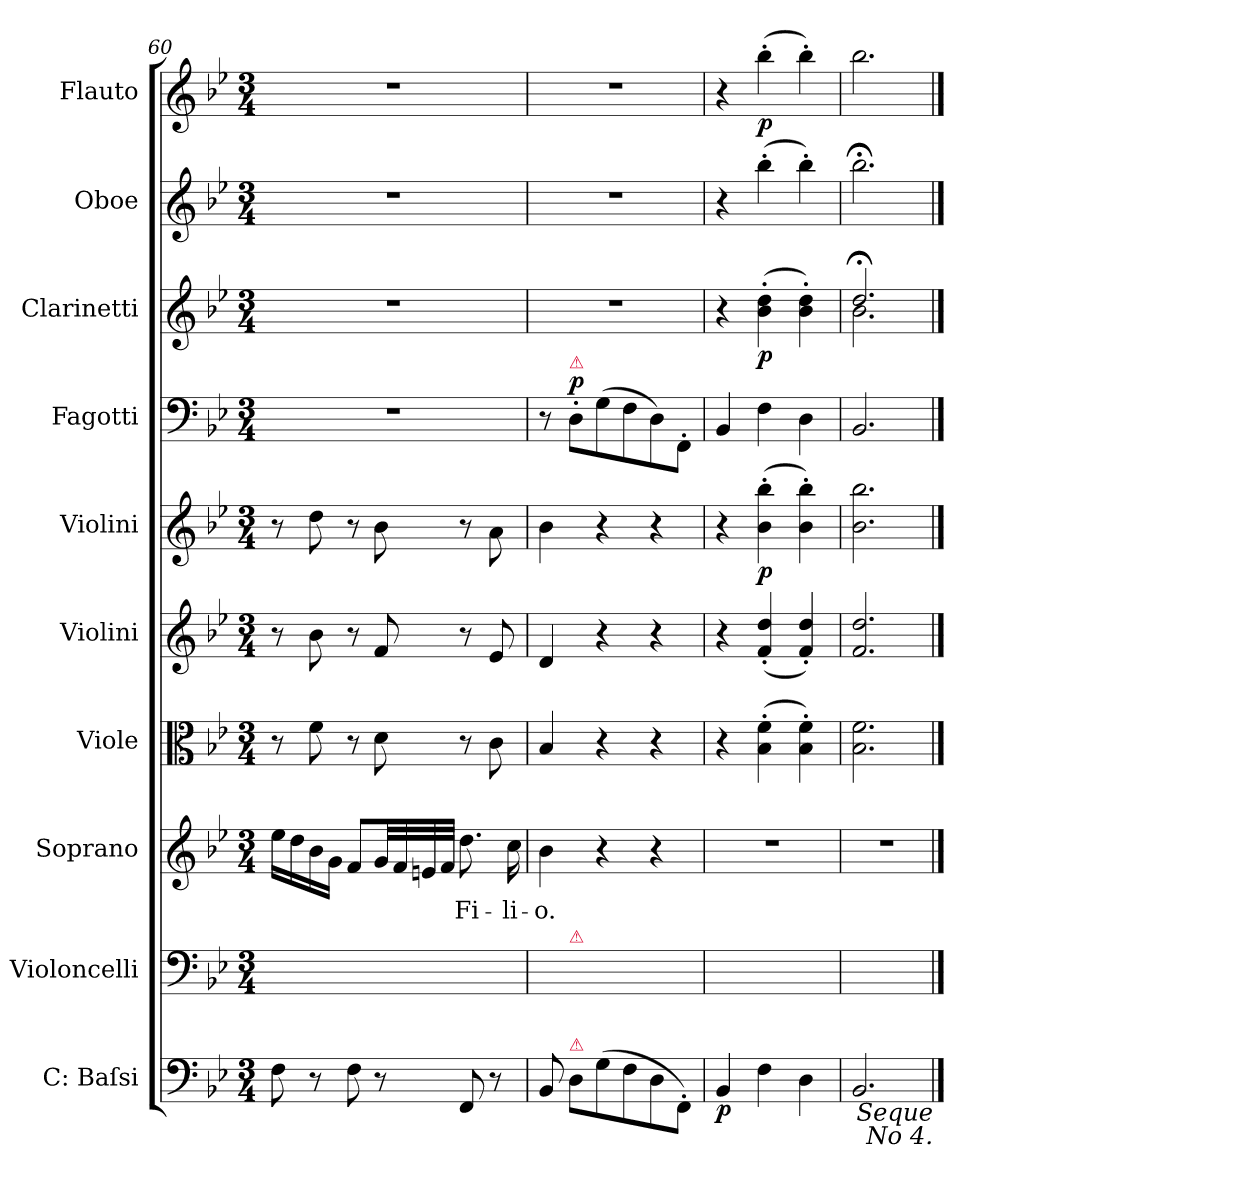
**kern	**dynam	**kern	**kern	**text	**kern	**kern	**kern	**dynam	**kern	**dynam	**kern	**dynam	**kern	**kern	**dynam
*part10	*part10	*part9	*part8	*part8	*part7	*part6	*part5	*part5	*part4	*part4	*part3	*part3	*part2	*part1	*part1
*staff10	*staff10	*staff9	*staff8	*staff8	*staff7	*staff6	*staff5	*staff5	*staff4	*staff4	*staff3	*staff3	*staff2	*staff1	*staff1
*I"C: Baſsi	*	*I"Violoncelli	*I"Soprano	*	*I"Viole	*I"Violini	*I"Violini	*	*I"Fagotti	*	*I"Clarinetti	*	*I"Oboe	*I"Flauto	*
*	*	*I'Vc	*I'S	*	*	*I'Vln	*I'Vln	*	*	*	*I'Cl	*	*I'Ob	*I'Fl	*
*clefF4	*	*clefF4	*clefG2	*	*clefC3	*clefG2	*clefG2	*	*clefF4	*	*clefG2	*	*clefG2	*clefG2	*
*k[b-e-]	*	*k[b-e-]	*k[b-e-]	*	*k[b-e-]	*k[b-e-]	*k[b-e-]	*	*k[b-e-]	*	*k[b-e-]	*	*k[b-e-]	*k[b-e-]	*
*B-:	*	*B-:	*B-:	*	*B-:	*B-:	*B-:	*	*B-:	*	*B-:	*	*B-:	*B-:	*
*M3/4	*	*M3/4	*M3/4	*	*M3/4	*M3/4	*M3/4	*	*M3/4	*	*M3/4	*	*M3/4	*M3/4	*
=60	=60	=60	=60	=60	=60	=60	=60	=60	=60	=60	=60	=60	=60	=60	=60
8F\	.	8F\yy	16ee-\LL	.	8r	8r	8r	.	2.r	.	2.r	.	2.r	2.r	.
.	.	.	16dd\	.	.	.	.	.	.	.	.	.	.	.	.
8r	.	8ryy	16b-\	.	8f\	8b-\	8dd\	.	.	.	.	.	.	.	.
.	.	.	16g\JJ	.	.	.	.	.	.	.	.	.	.	.	.
8F\	.	8F\yy	8f/L	.	8r	8r	8r	.	.	.	.	.	.	.	.
8r	.	8ryy	32g/LL	.	8d\	8f/	8b-\	.	.	.	.	.	.	.	.
.	.	.	32f/	.	.	.	.	.	.	.	.	.	.	.	.
.	.	.	32en/	.	.	.	.	.	.	.	.	.	.	.	.
.	.	.	32f/JJJ	.	.	.	.	.	.	.	.	.	.	.	.
8FF/	.	8FF/yy	8.dd\	Fi-	8r	8r	8r	.	.	.	.	.	.	.	.
8r	.	8ryy	.	.	8c\	8e-/	8a\	.	.	.	.	.	.	.	.
.	.	.	16cc\	-li-	.	.	.	.	.	.	.	.	.	.	.
=61	=61	=61	=61	=61	=61	=61	=61	=61	=61	=61	=61	=61	=61	=61	=61
8BB-/	.	8BB-/yy	4b-\	-o.	4B-/	4d/	4b-\	.	8r	.	2.r	.	2.r	2.r	.
!	!	!	!	!	!	!	!	!	!LO:TX:a:color=crimson:t=⚠	!	!	!	!	!	!
!	!	!LO:TX:a:color=crimson:t=⚠	!	!	!	!	!	!	!	!	!	!	!	!	!
!LO:TX:a:color=crimson:t=⚠	!	!	!	!	!	!	!	!	!	!	!	!	!	!	!
!	!	!	!	!	!	!	!	!	!	!LO:DY:a	!	!	!	!	!
8D\L	.	8D\Lyy	.	.	.	.	.	.	8D'\L	p	.	.	.	.	.
(8G\	.	8G\yy	4r	.	4r	4r	4r	.	(8G\	.	.	.	.	.	.
8F\	.	8F\yy	.	.	.	.	.	.	8F\	.	.	.	.	.	.
8D\	.	8D\yy	4r	.	4r	4r	4r	.	8D\)	.	.	.	.	.	.
8FF'/J)	.	8FF'/Jyy	.	.	.	.	.	.	8FF'/J	.	.	.	.	.	.
=62	=62	=62	=62	=62	=62	=62	=62	=62	=62	=62	=62	=62	=62	=62	=62
4BB-/	p	4BB-/yy	2.r	.	4r	4r	4r	.	4BB-/	.	4r	.	4r	4r	.
4F\	.	4F\yy	.	.	(4B-'\ 4f'\	(>4f'/ 4dd'/	(4b-'\ 4bb-'\	p	4F\	.	(4b-'\ 4dd'\	p	(4bb-'\	(4bb-'\	p
4D\	.	4D\yy	.	.	4B-'\ 4f'\)	4f'/ 4dd'/)	4b-'\ 4bb-'\)	.	4D\	.	4b-'\ 4dd'\)	.	4bb-'\)	4bb-'\)	.
=63	=63	=63	=63	=63	=63	=63	=63	=63	=63	=63	=63	=63	=63	=63	=63
*	*	*	*	*	*	*	*	*	*	*	*^	*	*	*	*
2.BB-/	.	2.BB-/yy	2.r	.	2.B-\ 2.f\	2.f/ 2.dd/	2.b-\ 2.bb-\	.	2.BB-/	.	2.dd;</	2.b-\	.	2.bb-;<\	2.bb-\	.
!LO:TX:b:i:t=Seque\n No 4.	!	!	!	!	!	!	!	!	!	!	!	!	!	!	!	!
*	*	*	*	*	*	*	*	*	*	*	*v	*v	*	*	*	*
==	==	==	==	==	==	==	==	==	==	==	==	==	==	==	==
*-	*-	*-	*-	*-	*-	*-	*-	*-	*-	*-	*-	*-	*-	*-	*-
